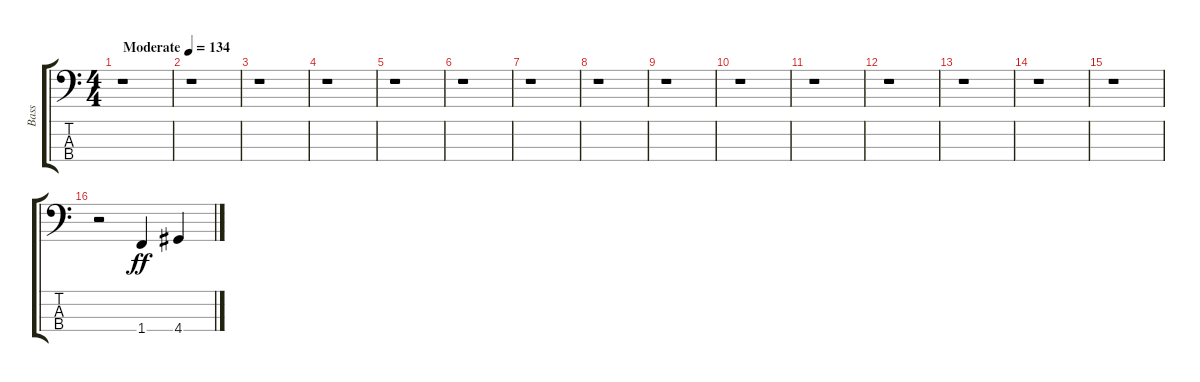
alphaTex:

\track ("Bass" "Bass") {instrument electricbassfinger}
\staff {score tabs}
\tuning (G2 D2 A1 E1) {hide}
\ts (4 4)
\tempo (134 "Moderate")
\clef f4
\ks c
r.1{dy ff instrument electricbassfinger} |
r.1 |
r.1 |
r.1 |
r.1 |
r.1 |
r.1 |
r.1 |
r.1 |
r.1 |
r.1 |
r.1 |
r.1 |
r.1 |
r.1 |
r.2 1.4.4 4.4.4
